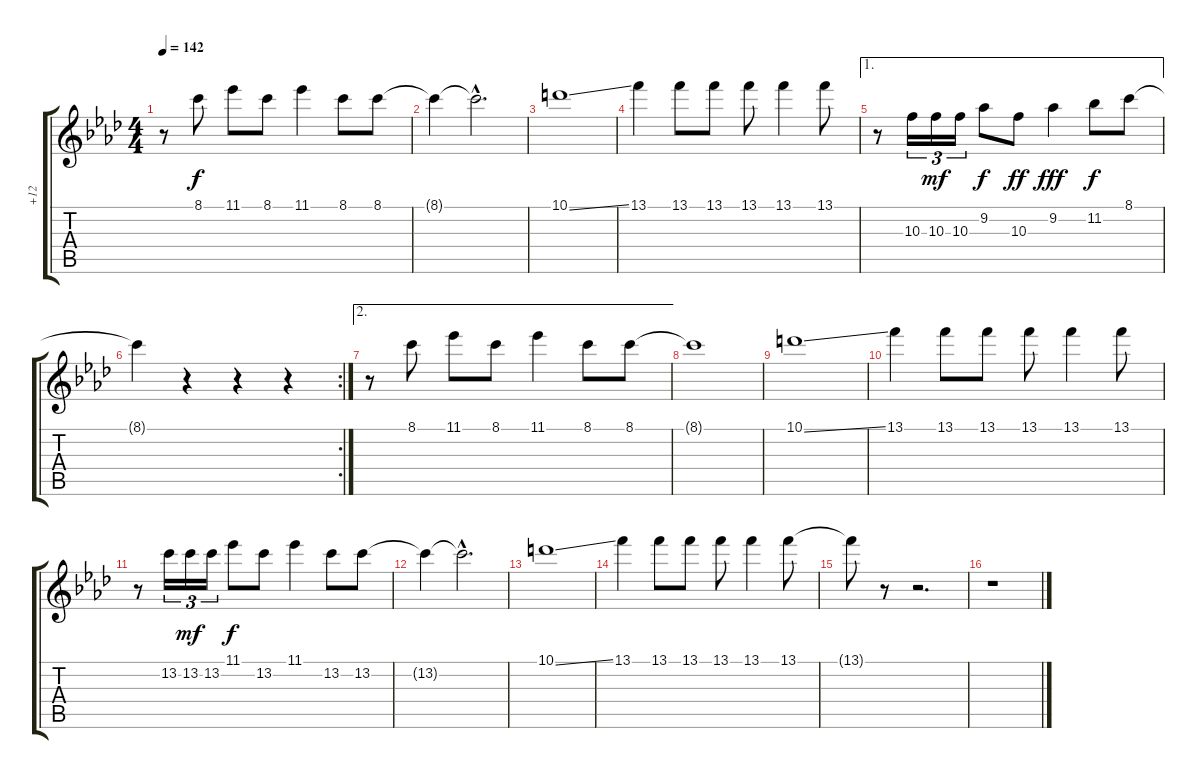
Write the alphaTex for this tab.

\track ("+12" "+12") {instrument acousticguitarsteel}
\staff {score tabs}
\tuning (E4 B3 G3 D3 A2 E2) {hide}
\ts (4 4)
\tempo 142
\clef g2
\ks fminor
r.8{dy f} 8.1.8 11.1.8 8.1.8 11.1.4 8.1.8 8.1.8 |
8.1{t}.4 8.1{hac t}.2{d} |
10.1{ss}.1 |
13.1.4 13.1.8 13.1.8 13.1.8 13.1.4 13.1.8 |
\ae 1
r.8 10.3.16{tu (3 2)} 10.3.16{tu (3 2) dy mf} 10.3.16{tu (3 2)} 9.2.8{dy f} 10.3.8{dy ff} 9.2.4{dy fff} 11.2.8{dy f} 8.1.8 |
\rc 2
8.1{t}.4 r.4 r.4 r.4 |
\ae 2
r.8 8.1.8 11.1.8 8.1.8 11.1.4 8.1.8 8.1.8 |
8.1{t}.1 |
10.1{ss}.1 |
13.1.4 13.1.8 13.1.8 13.1.8 13.1.4 13.1.8 |
r.8 13.2.16{tu (3 2)} 13.2.16{tu (3 2) dy mf} 13.2.16{tu (3 2)} 11.1.8{dy f} 13.2.8 11.1.4 13.2.8 13.2.8 |
13.2{t}.4 13.2{hac t}.2{d} |
10.1{ss}.1 |
13.1.4 13.1.8 13.1.8 13.1.8 13.1.4 13.1.8 |
13.1{t}.8 r.8 r.2{d} |
r.1
